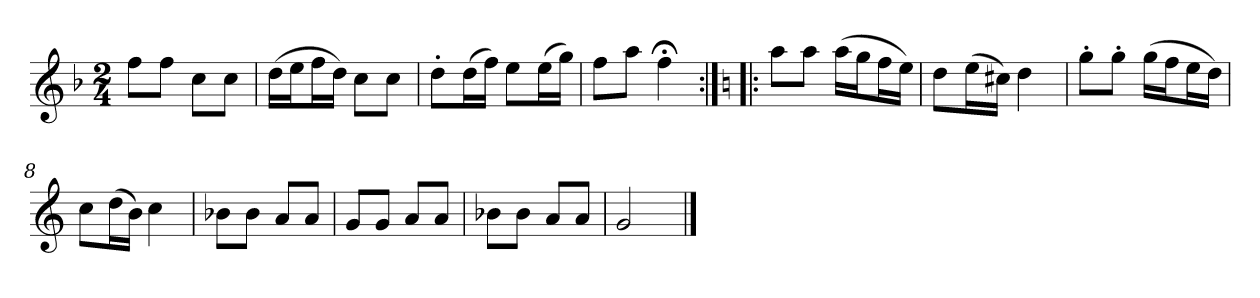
**kern
*part1
*staff1
*clefG2
*k[b-]
*F:
*M2/4
*MM120
=1
8ff\L
8ff\J
8cc\L
8cc\J
=2
(16dd\LL
16ee\J
16ff\L
16dd\JJ)
8cc\L
8cc\J
=3
8dd'\L
(16dd\L
16ff\JJ)
8ee\L
(16ee\L
16gg\JJ)
=4
8ff\L
8aa\J
4ff;<
=5:|!|:
*k[]
*C:
8aa\L
8aa\J
(16aa\LL
16gg\J
16ff\L
16ee\JJ)
=6
8dd\L
(16ee\L
16cc#X\JJ)
4dd
=7
8gg'\L
8gg'\J
(16gg\LL
16ff\J
16ee\L
16dd\JJ)
=8
8cc\L
(16dd\L
16b\JJ)
4cc
=9
8b-X\L
8b-\J
8a/L
8a/J
=10
8g/L
8g/J
8a/L
8a/J
=11
8b-X\L
8b-\J
8a/L
8a/J
=12
2g
==
*-
